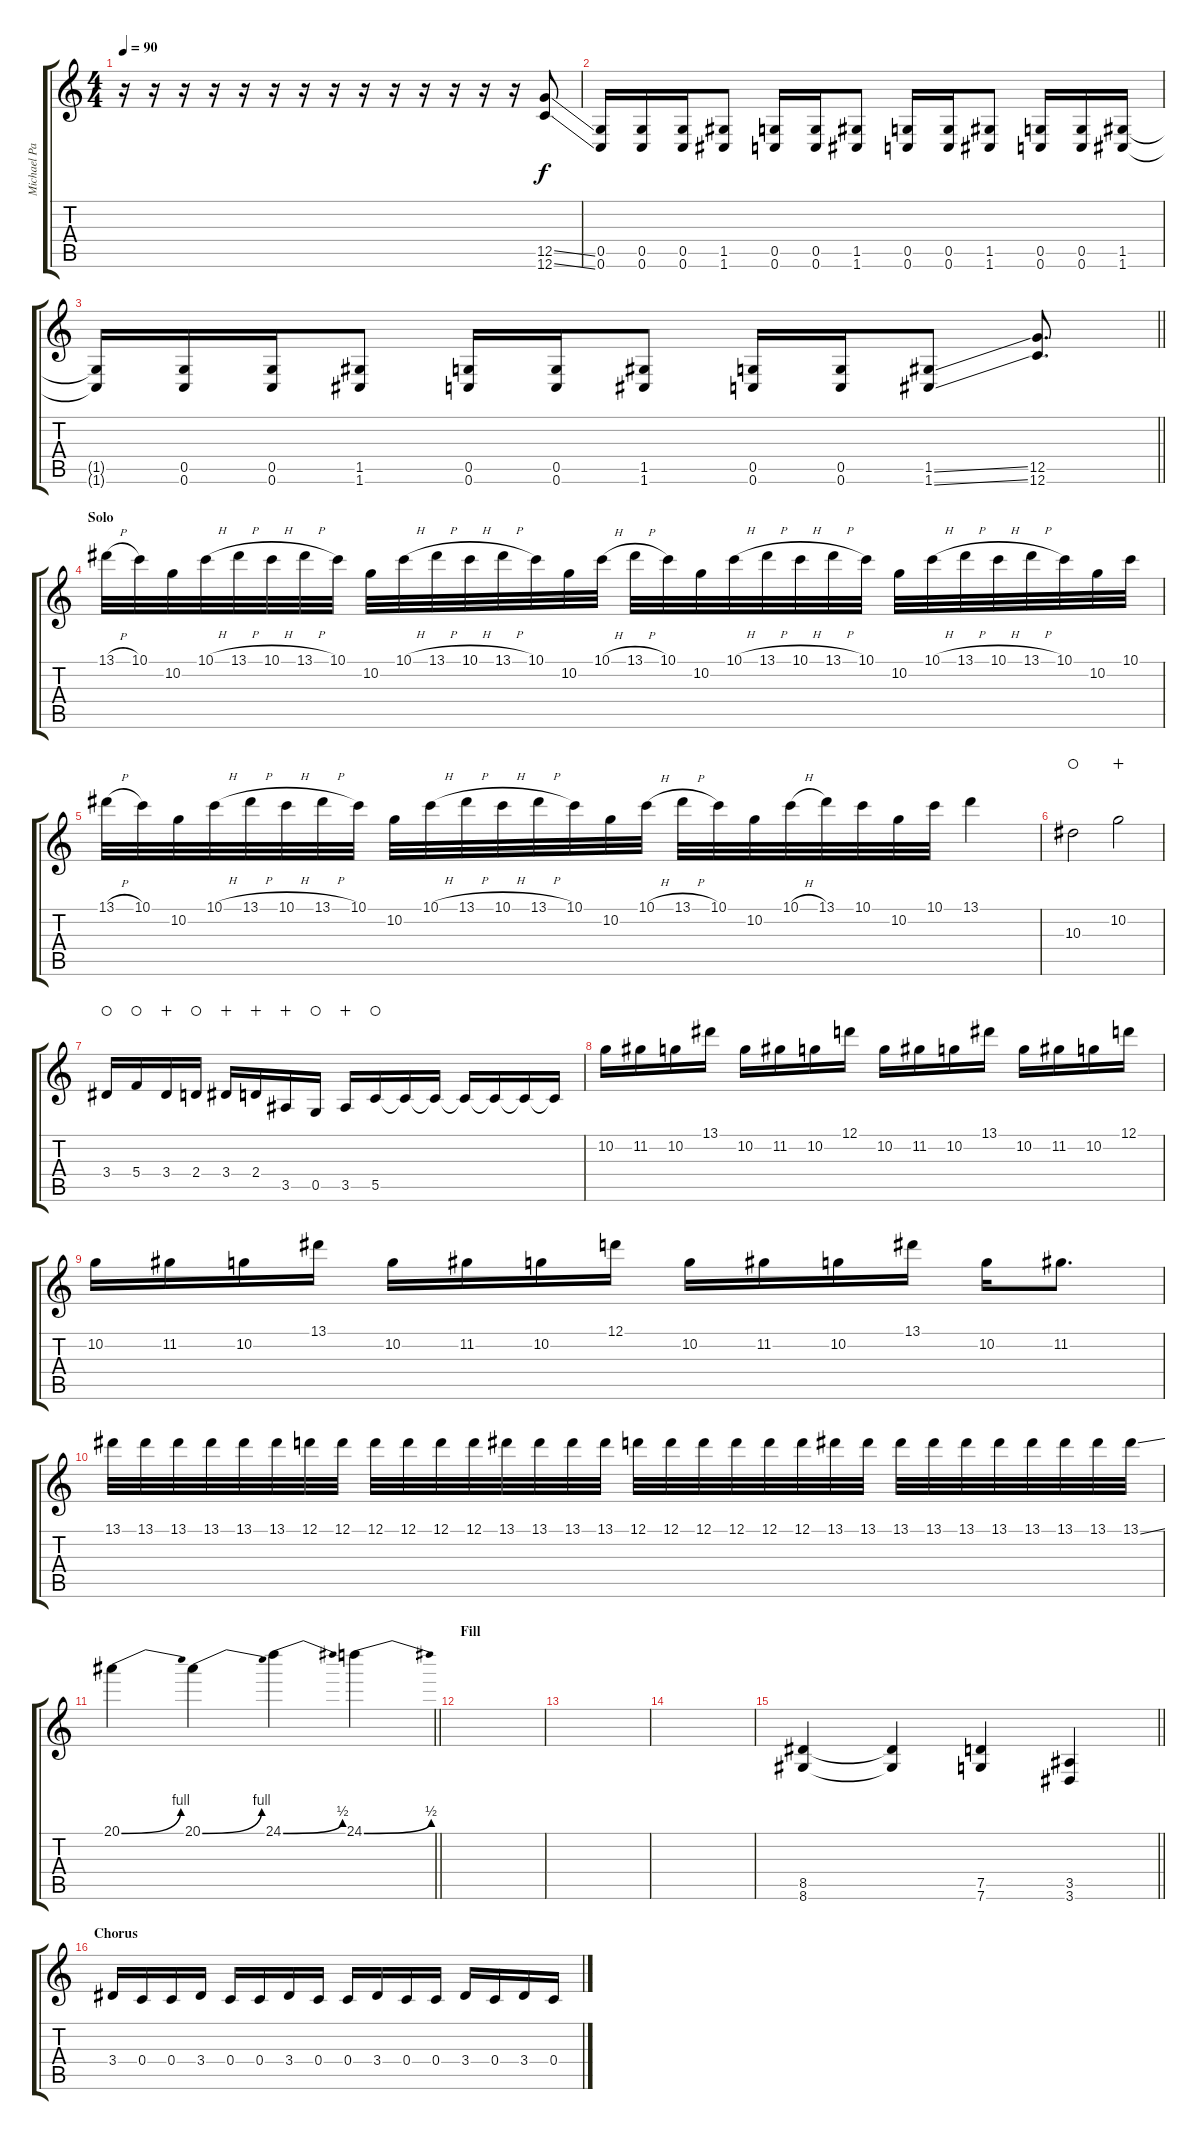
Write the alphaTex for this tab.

\track ("Michael Paget" "Michael Pa") {instrument distortionguitar}
\staff {score tabs}
\tuning (D4 A3 F3 C3 G2 C2) {hide}
\ts (4 4)
\tempo 90
\clef g2
\ks c
r.16{dy f} r.16 r.16 r.16 r.16 r.16 r.16 r.16 r.16 r.16 r.16 r.16 r.16 r.16 (12.5{ss} 12.6{ss}).8 |
(0.5 0.6).16 (0.5 0.6).16 (0.5 0.6).16 (1.5 1.6).8 (0.5 0.6).16 (0.5 0.6).16 (1.5 1.6).8 (0.5 0.6).16 (0.5 0.6).16 (1.5 1.6).8 (0.5 0.6).16 (0.5 0.6).16 (1.5 1.6).16 |
\barLineRight lightlight
(1.5{t} 1.6{t}).16 (0.5 0.6).16 (0.5 0.6).16 (1.5 1.6).8 (0.5 0.6).16 (0.5 0.6).16 (1.5 1.6).8 (0.5 0.6).16 (0.5 0.6).16 (1.5{ss} 1.6{ss}).8 (12.5 12.6).8{d} |
\section ("" "Solo")
13.1{h}.32 10.1.32 10.2.32 10.1{h}.32 13.1{h}.32 10.1{h}.32 13.1{h}.32 10.1.32 10.2.32 10.1{h}.32 13.1{h}.32 10.1{h}.32 13.1{h}.32 10.1.32 10.2.32 10.1{h}.32 13.1{h}.32 10.1.32 10.2.32 10.1{h}.32 13.1{h}.32 10.1{h}.32 13.1{h}.32 10.1.32 10.2.32 10.1{h}.32 13.1{h}.32 10.1{h}.32 13.1{h}.32 10.1.32 10.2.32 10.1.32 |
13.1{h}.32 10.1.32 10.2.32 10.1{h}.32 13.1{h}.32 10.1{h}.32 13.1{h}.32 10.1.32 10.2.32 10.1{h}.32 13.1{h}.32 10.1{h}.32 13.1{h}.32 10.1.32 10.2.32 10.1{h}.32 13.1{h}.32 10.1.32 10.2.32 10.1{h}.32 13.1.32 10.1.32 10.2.32 10.1.32 13.1.4 |
10.3.2{waho} 10.2.2{wahc} |
3.4.16{waho} 5.4.16{waho} 3.4.16{wahc} 2.4.16{waho} 3.4.16{wahc} 2.4.16{wahc} 3.5.16{wahc} 0.5.16{waho} 3.5.16{wahc} 5.5.16{waho} 5.5{t}.16 5.5{t}.16 5.5{t}.16 5.5{t}.16 5.5{t}.16 5.5{t}.16 |
10.2.16 11.2.16 10.2.16 13.1.16 10.2.16 11.2.16 10.2.16 12.1.16 10.2.16 11.2.16 10.2.16 13.1.16 10.2.16 11.2.16 10.2.16 12.1.16 |
10.2.16 11.2.16 10.2.16 13.1.16 10.2.16 11.2.16 10.2.16 12.1.16 10.2.16 11.2.16 10.2.16 13.1.16 10.2.16 11.2.8{d} |
13.1.32 13.1.32 13.1.32 13.1.32 13.1.32 13.1.32 12.1.32 12.1.32 12.1.32 12.1.32 12.1.32 12.1.32 13.1.32 13.1.32 13.1.32 13.1.32 12.1.32 12.1.32 12.1.32 12.1.32 12.1.32 12.1.32 13.1.32 13.1.32 13.1.32 13.1.32 13.1.32 13.1.32 13.1.32 13.1.32 13.1.32 13.1{ss}.32 |
\barLineRight lightlight
20.1{be (bend 0 0 60 4)}.4 20.1{be (bend 0 0 60 4)}.4 24.1{be (bend 0 0 60 2)}.4 24.1{be (bend 0 0 60 2)}.4 |
\section ("" "Fill")
|
|
|
\barLineRight lightlight
(8.5 8.6).4 (8.5{t} 8.6{t}).4 (7.5 7.6).4 (3.5 3.6).4 |
\section ("" "Chorus")
3.4.16 0.4.16 0.4.16 3.4.16 0.4.16 0.4.16 3.4.16 0.4.16 0.4.16 3.4.16 0.4.16 0.4.16 3.4.16 0.4.16 3.4.16 0.4.16
